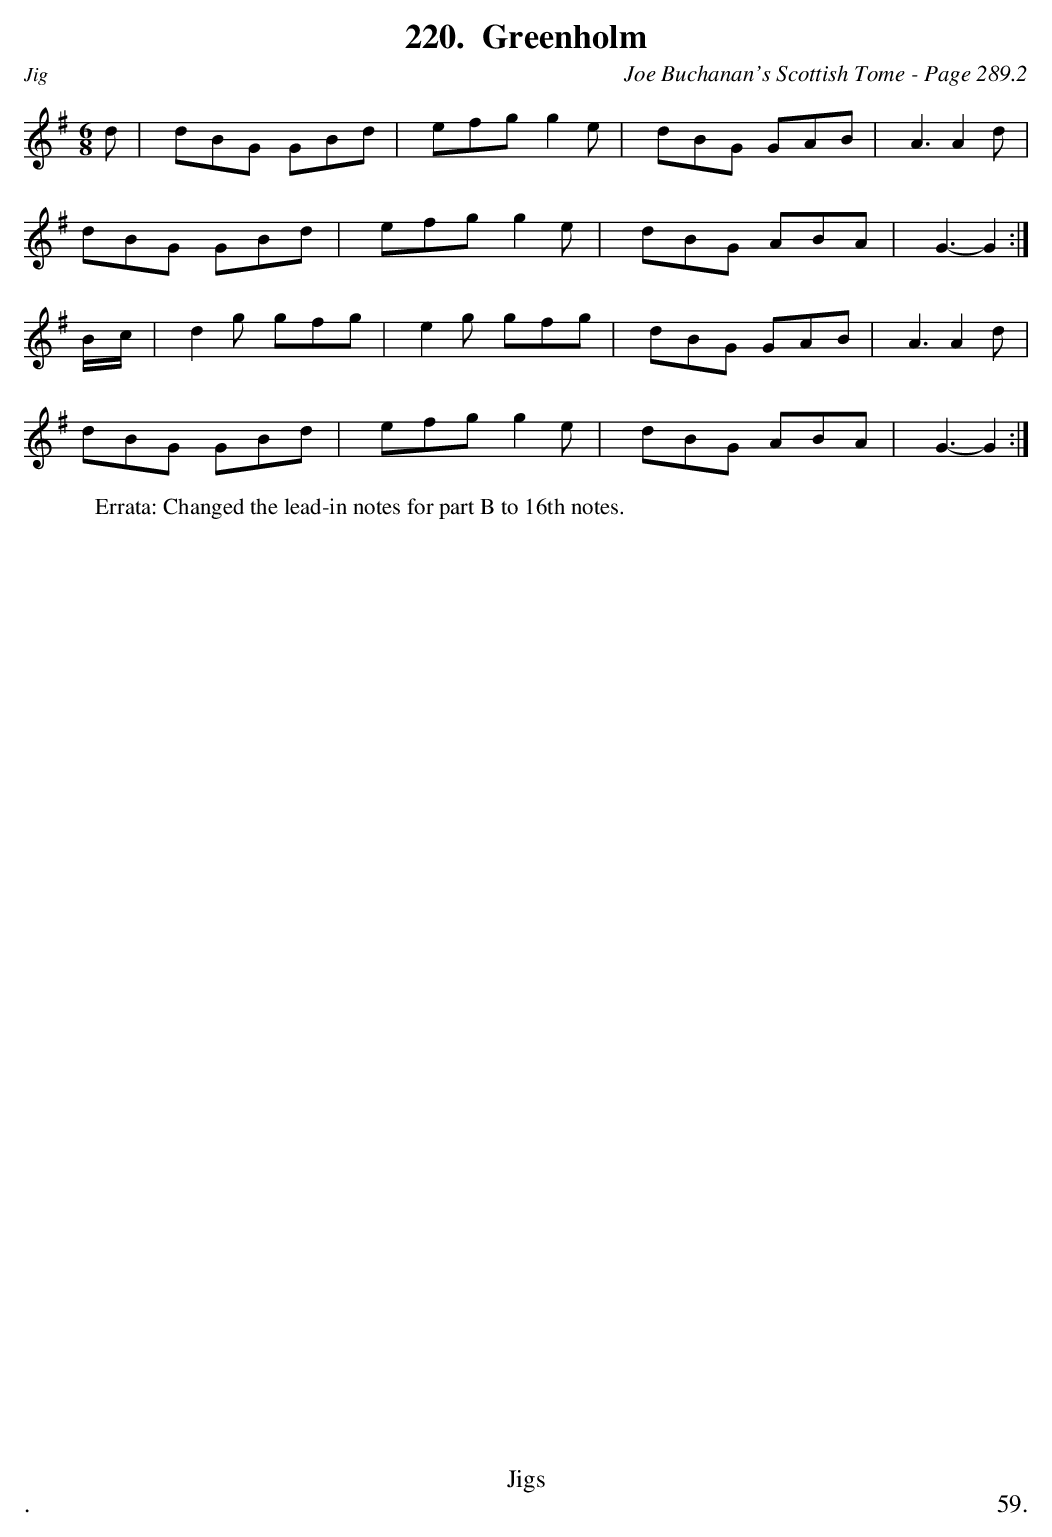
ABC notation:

X:1
T:Greenholm
C:Joe Buchanan's Scottish Tome - Page 289.2
L:1/8
M:6/8
K:G
d | dBG GBd | efg g2e | dBG GAB | A3 A2d |
dBG GBd | efg g2e | dBG ABA | G3-G2 :|
B/c/ | d2g gfg | e2g gfg | dBG GAB | A3 A2d |
dBG GBd | efg g2e | dBG ABA | G3-G2 :|
W:Errata: Changed the lead-in notes for part B to 16th notes.
